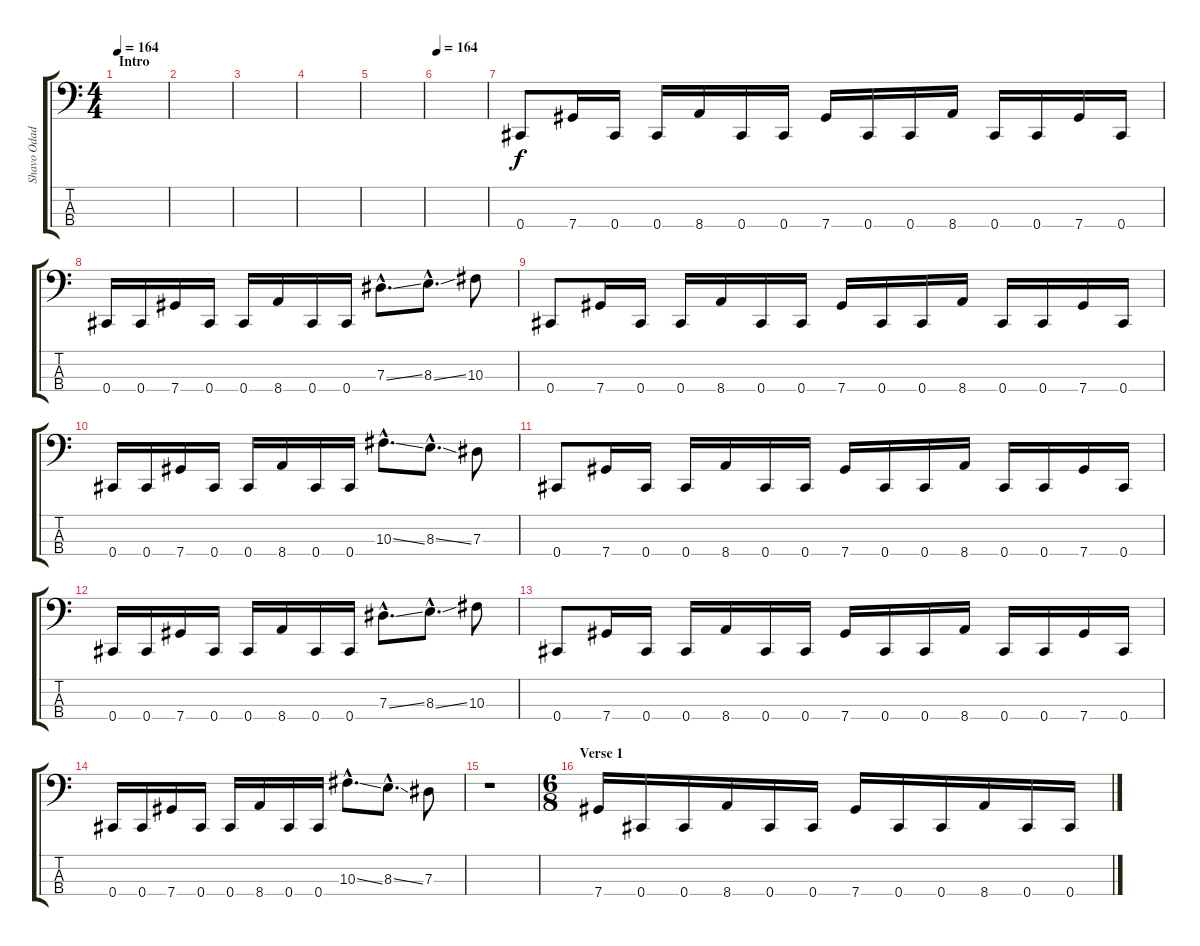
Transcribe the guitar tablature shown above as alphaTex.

\track ("Shavo Odadjian (Bass)" "Shavo Odad") {instrument electricbassfinger}
\staff {score tabs}
\tuning (Gb2 Db2 Ab1 Db1) {hide}
\ts (4 4)
\section ("" "Intro")
\tempo 164
\tempo 153
\tempo 164
\clef f4
\ks c
|
|
|
|
|
\tempo 164
|
0.4.8 7.4.16 0.4.16 0.4.16 8.4.16 0.4.16 0.4.16 7.4.16 0.4.16 0.4.16 8.4.16 0.4.16 0.4.16 7.4.16 0.4.16 |
0.4.16 0.4.16 7.4.16 0.4.16 0.4.16 8.4.16 0.4.16 0.4.16 7.3{ss hac}.8{d} 8.3{ss hac}.8{d} 10.3.8 |
0.4.8 7.4.16 0.4.16 0.4.16 8.4.16 0.4.16 0.4.16 7.4.16 0.4.16 0.4.16 8.4.16 0.4.16 0.4.16 7.4.16 0.4.16 |
0.4.16 0.4.16 7.4.16 0.4.16 0.4.16 8.4.16 0.4.16 0.4.16 10.3{ss hac}.8{d} 8.3{ss hac}.8{d} 7.3.8 |
0.4.8 7.4.16 0.4.16 0.4.16 8.4.16 0.4.16 0.4.16 7.4.16 0.4.16 0.4.16 8.4.16 0.4.16 0.4.16 7.4.16 0.4.16 |
0.4.16 0.4.16 7.4.16 0.4.16 0.4.16 8.4.16 0.4.16 0.4.16 7.3{ss hac}.8{d} 8.3{ss hac}.8{d} 10.3.8 |
0.4.8 7.4.16 0.4.16 0.4.16 8.4.16 0.4.16 0.4.16 7.4.16 0.4.16 0.4.16 8.4.16 0.4.16 0.4.16 7.4.16 0.4.16 |
0.4.16 0.4.16 7.4.16 0.4.16 0.4.16 8.4.16 0.4.16 0.4.16 10.3{ss hac}.8{d} 8.3{ss hac}.8{d} 7.3.8 |
r.1 |
\ts (6 8)
\section ("" "Verse 1")
7.4.16 0.4.16 0.4.16 8.4.16 0.4.16 0.4.16 7.4.16 0.4.16 0.4.16 8.4.16 0.4.16 0.4.16
